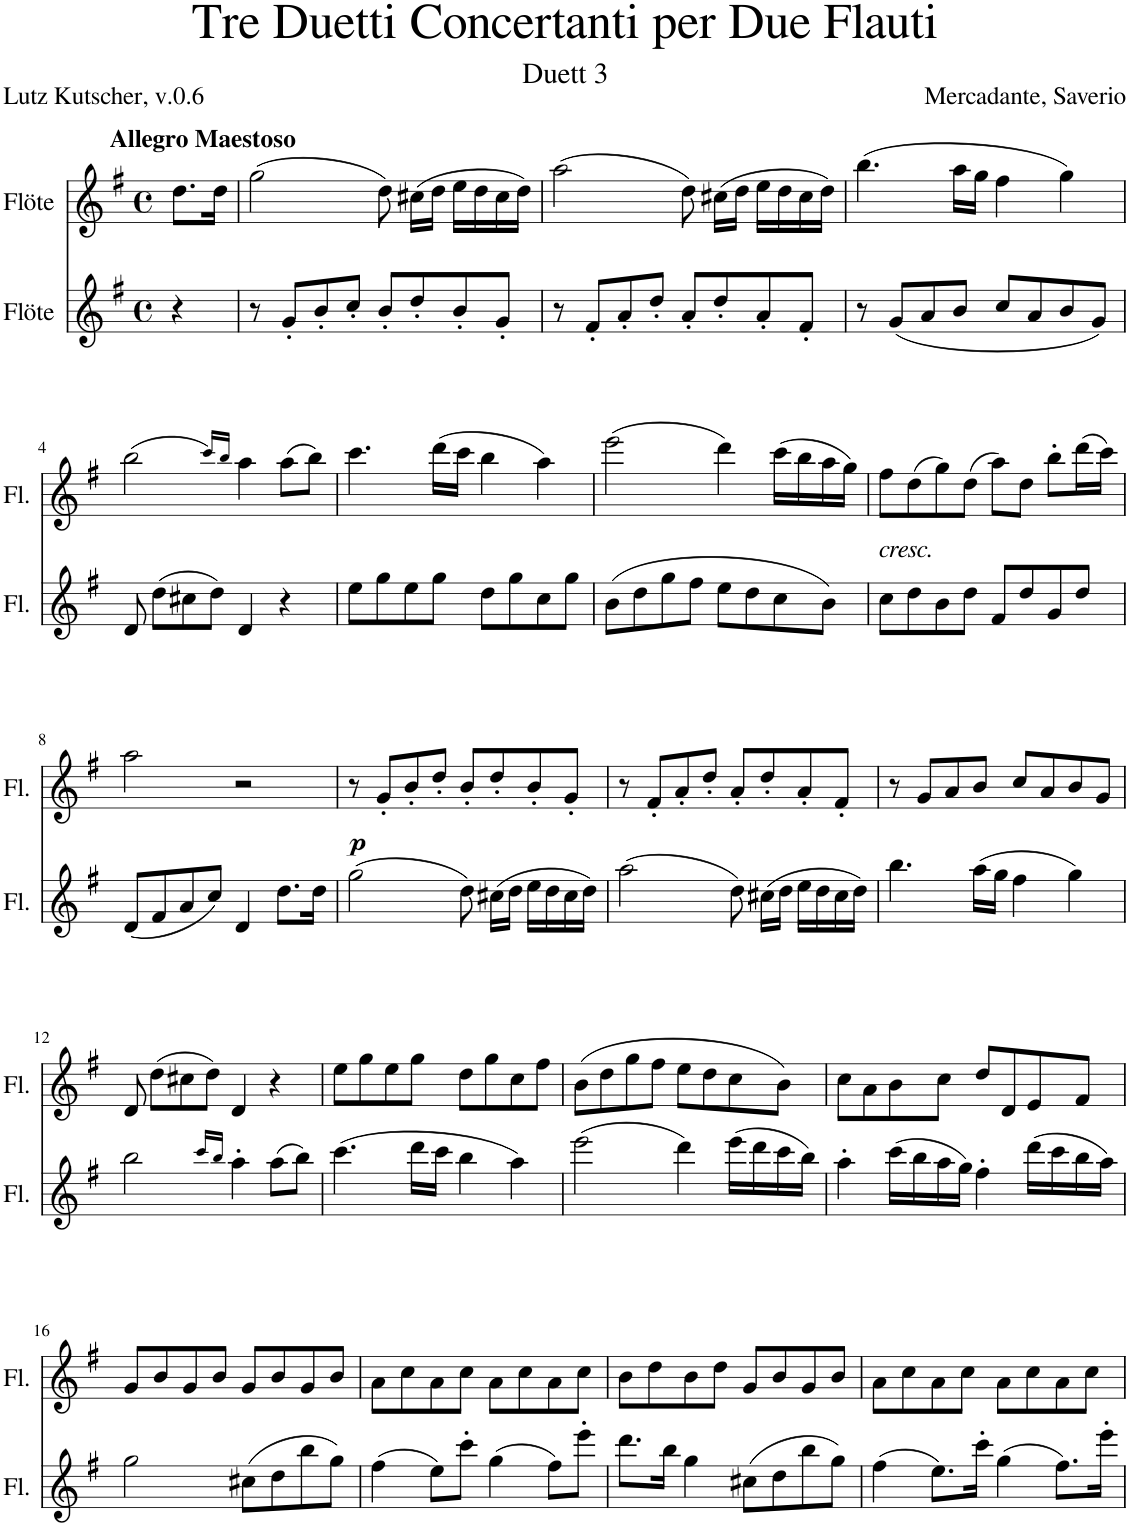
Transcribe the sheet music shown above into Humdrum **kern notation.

**kern	**kern	**dynam
*part2	*part1	*part1
*staff2	*staff1	*staff1
*I"Flöte	*I"Flöte	*
*I'Fl.	*I'Fl.	*
*clefG2	*clefG2	*
*k[f#]	*k[f#]	*
*M4/4	*M4/4	*
*met(c)	*met(c)	*
=	=	=
!	!LO:TX:a:B:t=Allegro Maestoso	!
4r	8.dd\L	.
.	16dd\Jk	.
=1	=1	=1
8r	(2gg\	.
8g'/L	.	.
8b'/	.	.
8cc'/J	.	.
8b'</L	8dd\)	.
8dd'</	(16cc#X\LL	.
.	16dd\JJ	.
8b'</	16ee\LL	.
.	16dd\	.
8g'</J	16cc#\	.
.	16dd\JJ)	.
=2	=2	=2
8r	(2aa\	.
8f#'/L	.	.
8a'/	.	.
8dd'/J	.	.
8a'/L	8dd\)	.
8dd'/	(16cc#X\LL	.
.	16dd\JJ	.
8a'/	16ee\LL	.
.	16dd\	.
8f#'/J	16cc#\	.
.	16dd\JJ)	.
=3	=3	=3
8r	(4.bb\	.
(8g/L	.	.
8a/	.	.
8b/J	16aa\LL	.
.	16gg\JJ	.
8cc/L	4ff#\	.
8a/	.	.
8b/	4gg\)	.
8g/J)	.	.
!!LO:LB:g=z
=4	=4	=4
8d/	(2bb\	.
(8dd\L	.	.
8cc#X\	.	.
8dd\J)	.	.
.	16qccc/LL)	.
.	16qbb/JJ	.
4d/	4aa\	.
4r	(8aa\L	.
.	8bb\J)	.
=5	=5	=5
8ee\L	4.ccc\	.
8gg\	.	.
8ee\	.	.
8gg\J	(16ddd\LL	.
.	16ccc\JJ	.
8dd\L	4bb\	.
8gg\	.	.
8cc\	4aa\)	.
8gg\J	.	.
=6	=6	=6
(8b\L	(2eee\	.
8dd\	.	.
8gg\	.	.
8ff#\J	.	.
8ee\L	4ddd\)	.
8dd\	.	.
8cc\	(16ccc\LL	.
.	16bb\	.
8b\J)	16aa\	.
.	16gg\JJ)	.
=7	=7	=7
!	!LO:TX:b:i:t=cresc.	!
8cc\L	8ff#\L	.
8dd\	(8dd\	.
8b\	8gg\)	.
8dd\J	(8dd\J	.
8f#/L	8aa\L)	.
8dd/	8dd\J	.
8g/	8bb'\L	.
8dd/J	(16ddd\L	.
.	16ccc\JJ)	.
!!LO:LB:g=z
=8	=8	=8
(8d/L	2aa\	.
8f#/	.	.
8a/	.	.
8cc/J)	.	.
4d/	2r	.
8.dd\L	.	.
16dd\Jk	.	.
=9	=9	=9
!	!	!LO:DY:b
(2gg\	8r	p
.	8g'</L	.
.	8b'</	.
.	8dd'</J	.
8dd\)	8b'</L	.
(16cc#X\LL	8dd'</	.
16dd\JJ	.	.
16ee\LL	8b'</	.
16dd\	.	.
16cc#\	8g'</J	.
16dd\JJ)	.	.
=10	=10	=10
(2aa\	8r	.
.	8f#'/L	.
.	8a'/	.
.	8dd'/J	.
8dd\)	8a'/L	.
(16cc#X\LL	8dd'/	.
16dd\JJ	.	.
16ee\LL	8a'/	.
16dd\	.	.
16cc#\	8f#'/J	.
16dd\JJ)	.	.
=11	=11	=11
4.bb\	8r	.
.	8g/L	.
.	8a/	.
(16aa\LL	8b/J	.
16gg\JJ	.	.
4ff#\	8cc/L	.
.	8a/	.
4gg\)	8b/	.
.	8g/J	.
!!LO:LB:g=z
=12	=12	=12
2bb\	8d/	.
.	(8dd\L	.
.	8cc#X\	.
.	8dd\J)	.
16qccc/LL	.	.
16qbb/JJ	.	.
4aa'\	4d/	.
(8aa\L	4r	.
8bb\J)	.	.
=13	=13	=13
(4.ccc\	8ee\L	.
.	8gg\	.
.	8ee\	.
16ddd\LL	8gg\J	.
16ccc\JJ	.	.
4bb\	8dd\L	.
.	8gg\	.
4aa\)	8cc\	.
.	8ff#\J	.
=14	=14	=14
(2eee\	(8b\L	.
.	8dd\	.
.	8gg\	.
.	8ff#\J	.
4ddd\)	8ee\L	.
.	8dd\	.
(16eee\LL	8cc\	.
16ddd\	.	.
16ccc\	8b\J)	.
16bb\JJ)	.	.
=15	=15	=15
4aa'\	8cc\L	.
.	8a\	.
(16ccc\LL	8b\	.
16bb\	.	.
16aa\	8cc\J	.
16gg\JJ)	.	.
4ff#'\	8dd/L	.
.	8d/	.
(16ddd\LL	8e/	.
16ccc\	.	.
16bb\	8f#/J	.
16aa\JJ)	.	.
!!LO:LB:g=z
=16	=16	=16
2gg\	8g/L	.
.	8b/	.
.	8g/	.
.	8b/J	.
(8cc#X\L	8g/L	.
8dd\	8b/	.
8bb\	8g/	.
8gg\J)	8b/J	.
=17	=17	=17
(4ff#\	8a\L	.
.	8cc\	.
8ee\L)	8a\	.
8ccc'\J	8cc\J	.
(4gg\	8a\L	.
.	8cc\	.
8ff#\L)	8a\	.
8eee'\J	8cc\J	.
=18	=18	=18
8.ddd\L	8b\L	.
.	8dd\	.
16bb\Jk	.	.
4gg\	8b\	.
.	8dd\J	.
(8cc#X\L	8g/L	.
8dd\	8b/	.
8bb\	8g/	.
8gg\J)	8b/J	.
=19	=19	=19
(4ff#\	8a\L	.
.	8cc\	.
8.ee\L)	8a\	.
.	8cc\J	.
16ccc'\Jk	.	.
(4gg\	8a\L	.
.	8cc\	.
8.ff#\L)	8a\	.
.	8cc\J	.
16eee'\Jk	.	.
=	=	=
*-	*-	*-
